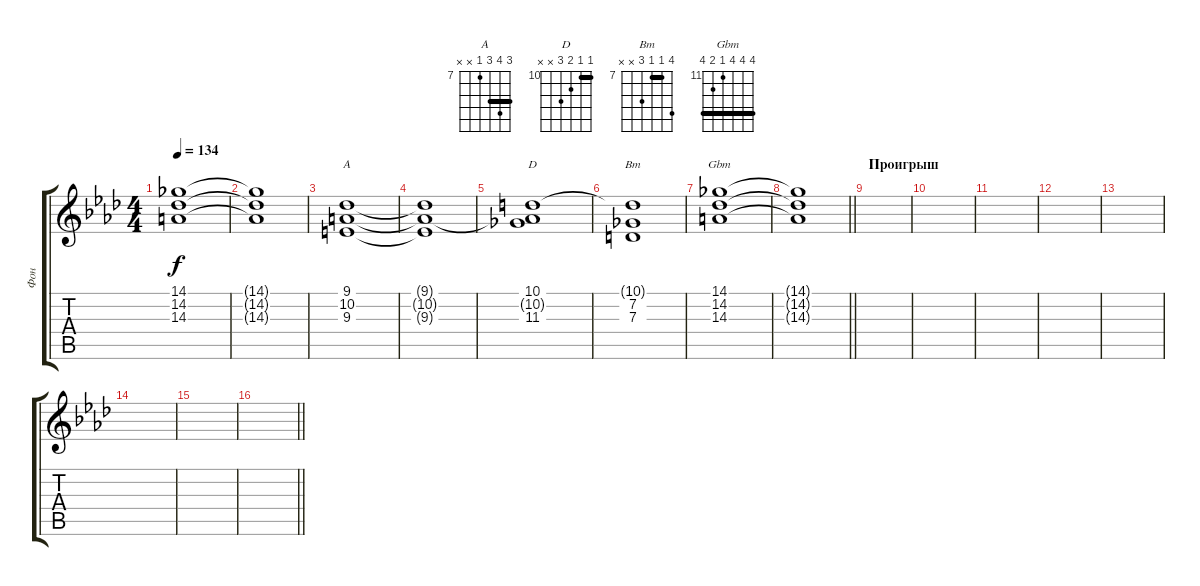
\track ("Фон" "Фон") {instrument pad2warm}
\staff {score tabs}
\tuning (E4 B3 G3 D3 A2 E2) {hide}
\chord ("A" 9 10 9 7 x x) {firstfret 7 barre 9}
\chord ("D" 10 10 11 12 x x) {firstfret 10 barre 10}
\chord ("Bm" 10 7 7 9 x x) {firstfret 7 barre 7}
\chord ("Gbm" 14 14 14 11 12 14) {firstfret 11 barre 14}
\ts (4 4)
\tempo 134
\clef g2
\ks fminor
(14.1{t} 14.2{t} 14.3{t}).1{dy f} |
(14.1{t} 14.2{t} 14.3{t}).1 |
(9.1 10.2 9.3).1{ch "A"} |
(9.1{t} 10.2{t} 9.3{t}).1 |
(10.1 10.2{t} 11.3).1{ch "D"} |
(10.1{t} 7.2 7.3).1{ch "Bm"} |
(14.1 14.2 14.3).1{ch "Gbm"} |
\barLineRight lightlight
(14.1{t} 14.2{t} 14.3{t}).1 |
\section ("" "Проигрыш")
|
|
|
|
|
|
|
\barLineRight lightlight
